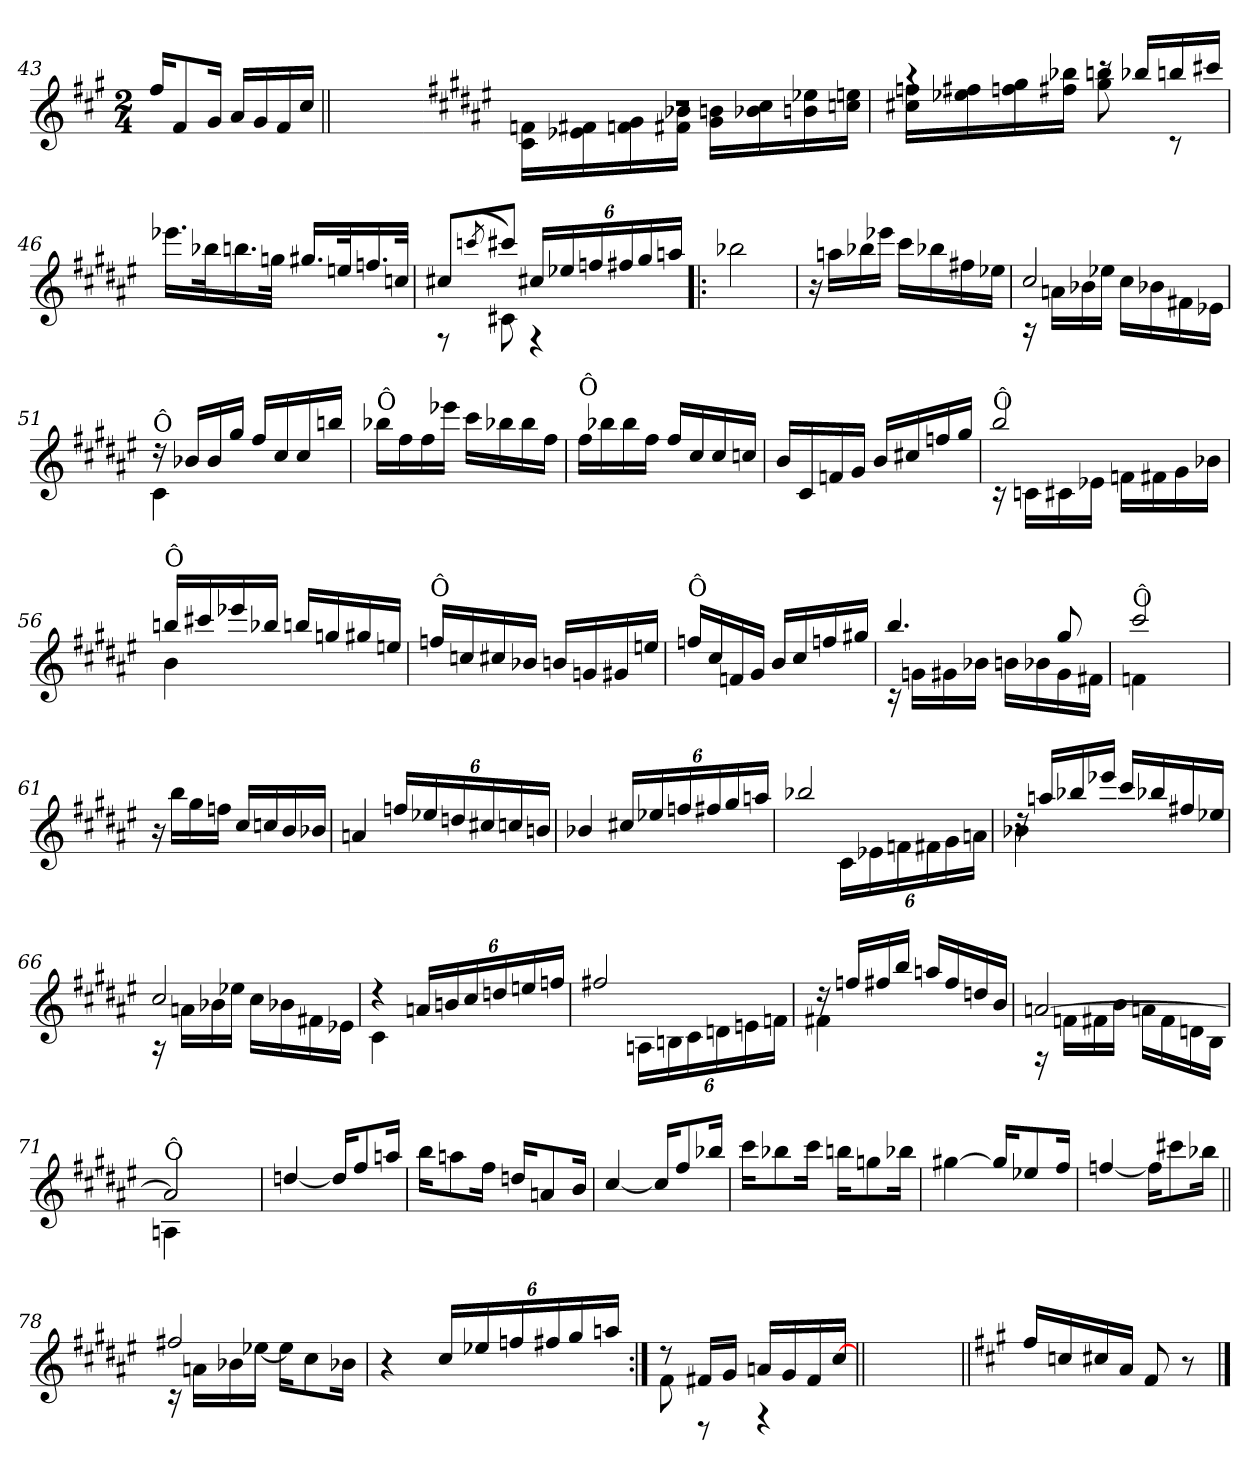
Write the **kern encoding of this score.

**kern
*part1
*staff1
*clefG2
*k[f#c#g#]
*A:
*M2/4
=43
16ff#/KL
8f#/
16g#/Jk
16a/LL
16g#/
16f#/
16cc#/JJ
=43X431||
2ryy
!!LO:PB:g=z
=44-
*k[f#c#g#d#a#e#]
*F#:
*^
2rdd	16c#!\ 16fn!\LL
.	16e-X!\ 16f#X!\
.	16fn!\ 16g#!\
.	16f#X!\ 16b-X!\JJ
.	16g#!\ 16bn!\LL
.	16b-X!\ 16cc#!\
.	16bn!\ 16ee-X!\
.	16ccn!\ 16een!\JJ
=45	=45
4rgg	16cc#X!\ 16ffn!\LL
.	16ee-X!\ 16ff#X!\
.	16ffn!\ 16gg#!\
.	16ff#X!\ 16bb-X!\JJ
16rccc	8gg#!\ 8bbn!\
16bb-X/LL	.
16bbn/	8rc
16ccc#X/JJ	.
*v	*v
=46
16.eee-X\LL
32bb-X\k
16.bbn\
32ggn\JJk
16.gg#X/LL
32een/k
16.ffn/
32ccn/JJk
=47
*^
8cc#X/L	8rE
(<8qcccn/	.
8ccc#X/J)	8c#X!\
24cc#X/LL	4rE
24ee-X/	.
24ffn/	.
24ff#X/	.
24gg#/	.
24aan/JJ	.
*v	*v
!!LO:LB:g=z
=48!|:
2bb-X\
=49
16r
16aan\LL
16bb-X\
16eee-X\JJ
16ccc#\LL
16bb-X\
16ff#X\
16ee-X\JJ
=50
*^
2cc#/	16rA
.	16an!\LL
.	16b-X!\
.	16ee-X!\JJ
.	16cc#!\LL
.	16b-X!\
.	16f#X!\
.	16e-X!\JJ
=51	=51
!LO:TX:a:t=Ô	!
16rdd	4c#!\
16b-X/LL	.
16b-/	.
16gg#/JJ	.
16ff#/LL	4ryy
16cc#/	.
16cc#/	.
16bbn/JJ	.
*v	*v
=52
!LO:TX:a:t=Ô
16bb-X\LL
16ff#\
16ff#\
16eee-X\JJ
16ccc#\LL
16bb-X\
16bb-\
16ff#\JJ
!!LO:LB:g=z
=53
!LO:TX:a:t=Ô
16ff#\LL
16bb-X\
16bb-\
16ff#\JJ
16ff#/LL
16cc#/
16cc#/
16ccn/JJ
=54
16b/LL
16c#/
16fn/
16g#/JJ
16b/LL
16cc#X/
16ffn/
16gg#/JJ
=55
*^
!LO:TX:a:t=Ô	!
2bb/	16rc
.	16cn!\LL
.	16c#X!\
.	16e-X!\JJ
.	16fn!\LL
.	16f#X!\
.	16g#!\
.	16b-X!\JJ
=56	=56
!LO:TX:a:t=Ô	!
16bbn/LL	4b!\
16ccc#X/	.
16eee-X/	.
16bb-X/JJ	.
16bbn/LL	4ryy
16ggn/	.
16gg#X/	.
16een/JJ	.
*v	*v
!!LO:LB:g=z
=57
!LO:TX:a:t=Ô
16ffn/LL
16ccn/
16cc#X/
16b-X/JJ
16bn/LL
16gn/
16g#X/
16een/JJ
=58
!LO:TX:a:t=Ô
16ffn/LL
16cc#/
16fn/
16g#/JJ
16b/LL
16cc#/
16ffn/
16gg#X/JJ
=59
*^
4.bb/	16rc
.	16gn!\LL
.	16g#X!\
.	16b-X!\JJ
.	16bn!\LL
.	16b-X!\
8gg#/	16g#!\
.	16f#X!\JJ
=60	=60
!LO:TX:a:t=Ô	!
2ccc#/	4fn!\
.	4ryy
=61	=61
!LO:TX:a:t=Ô	!
*v	*v
16r
16bb\LL
16gg#\
16ffn\JJ
16cc#/LL
16ccn/
16b/
16b-X/JJ
!!LO:LB:g=z
=62
4an/
24ffn/LL
24ee-X/
24ddn/
24cc#X/
24ccn/
24bn/JJ
=63
4b-X/
24cc#X/LL
24ee-X/
24ffn/
24ff#X/
24gg#/
24aan/JJ
=64
*^
2bb-X/	4ryy
.	24c#!\LL
.	24e-X!\
.	24fn!\
.	24f#X!\
.	24g#!\
.	24an!\JJ
=65	=65
16rdd	4b-X!\
16aan/LL	.
16bb-X/	.
16eee-X/JJ	.
16ccc#/LL	4ryy
16bb-X/	.
16ff#X/	.
16ee-X/JJ	.
!!LO:LB:g=z	!!
=66	=66
2cc#/	16rA
.	16an!\LL
.	16b-X!\
.	16ee-X!\JJ
.	16cc#!\LL
.	16b-X!\
.	16f#X!\
.	16e-X!\JJ
=67	=67
4rdd	4c#!\
24an/LL	4ryy
24bn/	.
24cc#/	.
24ddn/	.
24een/	.
24ffn/JJ	.
=68	=68
2ff#X/	4ryy
.	24An!\LL
.	24Bn!\
.	24c#!\
.	24dn!\
.	24en!\
.	24fn!\JJ
=69	=69
16rdd	4f#X!\
16ffn/LL	.
16ff#X/	.
16bb/JJ	.
16aan/LL	4ryy
16ff#/	.
16ddn/	.
16b/JJ	.
!!LO:LB:g=z	!!
=70	=70
[>2an/	16rE
.	16fn!\LL
.	16f#X!\
.	16b!\JJ
.	16an!\LL
.	16f#!\
.	16dn!\
.	16B!\JJ
=71	=71
!LO:TX:a:t=Ô	!
2an/]	4An!\
.	4ryy
*v	*v
=72
[4ddn/
16dd/KL]
8ff#/
16aan/Jk
=73
16bb\KL
8aan\
16ff#\Jk
16ddn/KL
8an/
16b/Jk
=74
[>4cc#/
16cc#/KL]
8ff#/
16bb-X/Jk
!!LO:LB:g=z
=75
16ccc#\KL
8bb-X\
16ccc#\Jk
16bbn\KL
8ggn\
16bb-X\Jk
=76
[>4gg#X\
16gg#/KL]
8ee-X/
16ff#/Jk
=77
[4ffn/
16ff\KL]
8ccc#X\
16bb-X\Jk
=78||
*^
2ff#X/	16rc
.	16an!\LL
.	16b-X!\
.	[>16ee-X!\JJ
.	16ee-!\KL]
.	8cc#!\
.	16b-X!\Jk
=79	=79
!LO:TX:a:t=Ô	!
*v	*v
4r
24cc#/LL
24ee-X/
24ffn/
24ff#X/
24gg#/
24aan/JJ
!!LO:LB:g=z
=80:|!
*^
8rdd	8f#!\
16f#X/LL	8rD
16g#/JJ	.
16an/LL	4rE
16g#/	.
16f#/	.
[>16cc#/JJ	.
*v	*v
=80X802||
2ryy
=81||
*k[f#c#g#]
*A:
16ff#/LL
16ccn/
16cc#X/
16a/JJ
8f#/
8r
==
*-
